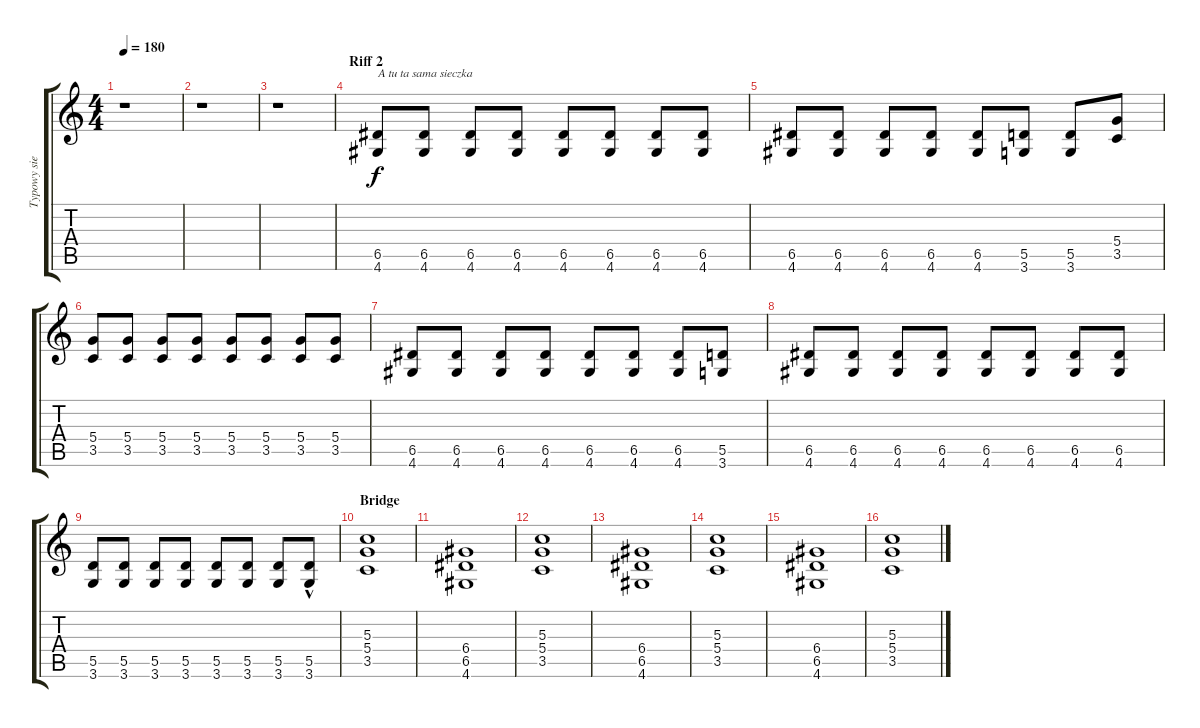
\track ("Typowy siekorytmik" "Typowy sie") {instrument distortionguitar}
\staff {score tabs}
\tuning (E4 B3 G3 D3 A2 E2) {hide}
\ts (4 4)
\tempo 180
\clef g2
\ks c
r.1{dy f} |
r.1 |
r.1 |
\section ("" "Riff 2")
(6.5 4.6).8{txt "A tu ta sama sieczka"} (6.5 4.6).8 (6.5 4.6).8 (6.5 4.6).8 (6.5 4.6).8 (6.5 4.6).8 (6.5 4.6).8 (6.5 4.6).8 |
(6.5 4.6).8 (6.5 4.6).8 (6.5 4.6).8 (6.5 4.6).8 (6.5 4.6).8 (5.5 3.6).8 (5.5 3.6).8 (5.4 3.5).8 |
(5.4 3.5).8 (5.4 3.5).8 (5.4 3.5).8 (5.4 3.5).8 (5.4 3.5).8 (5.4 3.5).8 (5.4 3.5).8 (5.4 3.5).8 |
(6.5 4.6).8 (6.5 4.6).8 (6.5 4.6).8 (6.5 4.6).8 (6.5 4.6).8 (6.5 4.6).8 (6.5 4.6).8 (5.5 3.6).8 |
(6.5 4.6).8 (6.5 4.6).8 (6.5 4.6).8 (6.5 4.6).8 (6.5 4.6).8 (6.5 4.6).8 (6.5 4.6).8 (6.5 4.6).8 |
(5.5 3.6).8 (5.5 3.6).8 (5.5 3.6).8 (5.5 3.6).8 (5.5 3.6).8 (5.5 3.6).8 (5.5 3.6).8 (5.5 3.6{hac}).8 |
\section ("" "Bridge")
(5.3 5.4 3.5).1 |
(6.4 6.5 4.6).1 |
(5.3 5.4 3.5).1 |
(6.4 6.5 4.6).1 |
(5.3 5.4 3.5).1 |
(6.4 6.5 4.6).1 |
(5.3 5.4 3.5).1
